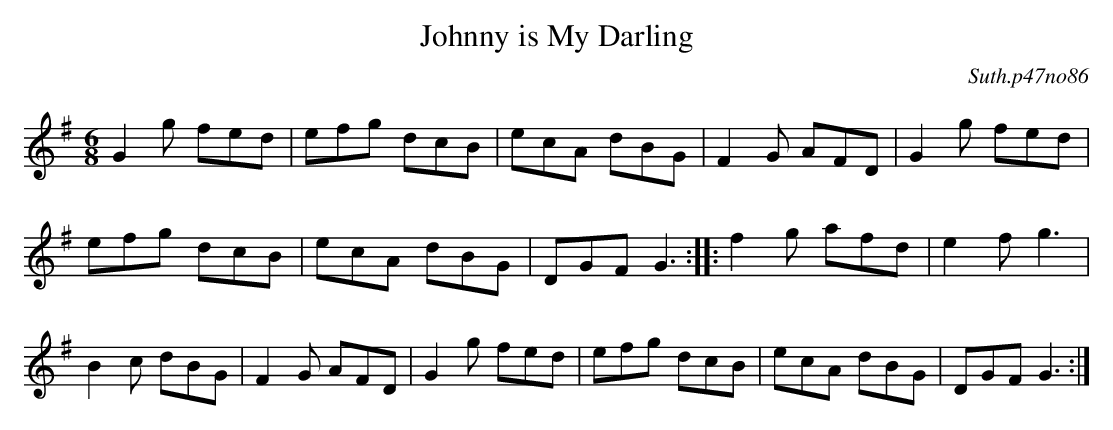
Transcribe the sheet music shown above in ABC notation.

X:1
T:Johnny is My Darling
C:Suth.p47no86
M:6/8
L:1/8
K:G
G2g fed|efg dcB|ecA dBG|F2G AFD|G2g fed|
efg dcB|ecA dBG|DGFG3::f2g afd|e2fg3|
B2c dBG|F2G AFD|G2g fed|efg dcB|ecA dBG|DGFG3:|
